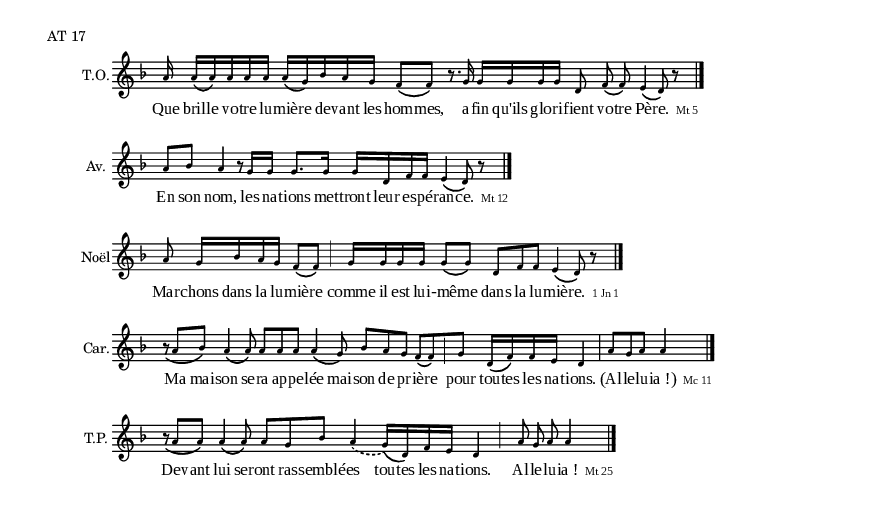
\version "2.10.0"
 \include "definitions.ly"
\markup {AT 17 }

\relative f' { 
	\new Staff {
		\cadenzaOn
		\key f \major
		\set Staff.instrumentName = \markup{ \center-align { T.O. } }
		a16
		\times 2/5 { a[\( a\) a a a] }
		\times 2/5 { a[\( g\) bes a g] }
		f8[\( f\)]
		\espace
		r8. g16
		g[ g g g]
		\times 2/3 { d8 f\( f\) }
		e4\( d8\) r

		\endBar
	}
	\addlyrics {
		Que bril -- le vo -- tre lu -- miè -- re de -- vant les hom -- mes, a -- fin qu'ils glo -- ri -- fient vo -- tre Pè -- re.
		\markup { \citation #"Mt 5" }
	}
}
\relative f' { 
	\new Staff {
		\cadenzaOn
		\key f \major
		\set Staff.instrumentName = \markup{ \center-align { Av. } }
		a8[ bes]
		a4
		\espace
		r8 g16[ g]
		g8.[ g16]
		g[ d f f]
		e4\( d8\) r
		\endBar
	}
	\addlyrics {
		 En son nom, les na -- tions met -- tront leur es -- pé -- ran  -- ce.
		\markup { \citation #"Mt 12" }
	}
}
\relative f' { 
	\new Staff {
		\cadenzaOn
		\key f \major
		\set Staff.instrumentName = \markup{ \center-align { Noël } }
		a8 
		g16[ bes a g]
		f8[\( f\)] \cesure \pespace 
		g16[ g g g] g8[\( g\)]
		\times 2/3 { d[ f f] }
		e4\( d8\) r8
		\endBar
	}
	\addlyrics {
		Mar -- chons dans la lu -- miè -- re comme il est lui -- -mê -- me dans la lu -- miè -- re.
		\markup { \citation #"1 Jn 1" }
	}
}
\relative f' { 
	\new Staff {
		\cadenzaOn
		\key f \major
		\set Staff.instrumentName = \markup{ \center-align { Car. } }
		\times 2/3 { r8_\( a[ bes]\) }
		\times 2/3 { a4\( a8\) }
		\times 2/3 { a8[ a a] }
		\times 2/3 { a4\( g8\) }
		\times 2/3 { bes8[ a g] }
		\times 2/3 { f8[\( f\)\cesurebasse\pespace g] }
		d16[\( f\) f e] d4
		\barre
		\times 2/3 {a'8[ g a]} a4 
		\endBar
	}
	\addlyrics {
		Ma mai -- son se -- ra ap -- pe -- lée mai -- son de pr -- iè -- re pour tou -- tes les nat -- ions. "(Al" -- le -- lu -- "ia !)"
		\markup { \citation #"Mc 11" }
	}
}
\relative f' { 
	\new Staff {
		\cadenzaOn
		\key f \major
		\set Staff.instrumentName = \markup{ \center-align { T.P. } }
		\times 2/3 { r8_\( a[ a]\) }
		\times 2/3 { a4\( a8\) }
		\times 2/3 { a8[ g bes] }
		\slurDashed  a4( \pespace  \pespace  g16[)\( d\) f e]
		d4 \pespace  \cesure	\pespace 	
		\times 2/3 { a'8 g a }
		a4
		\endBar
	}
	\addlyrics {
		Dev -- ant lui ser -- ont ras -- semblé -- es tou -- tes les nat -- ions. "Al" -- le -- lu -- "ia !"
		\markup { \citation #"Mt 25" }
	}
}		


 
